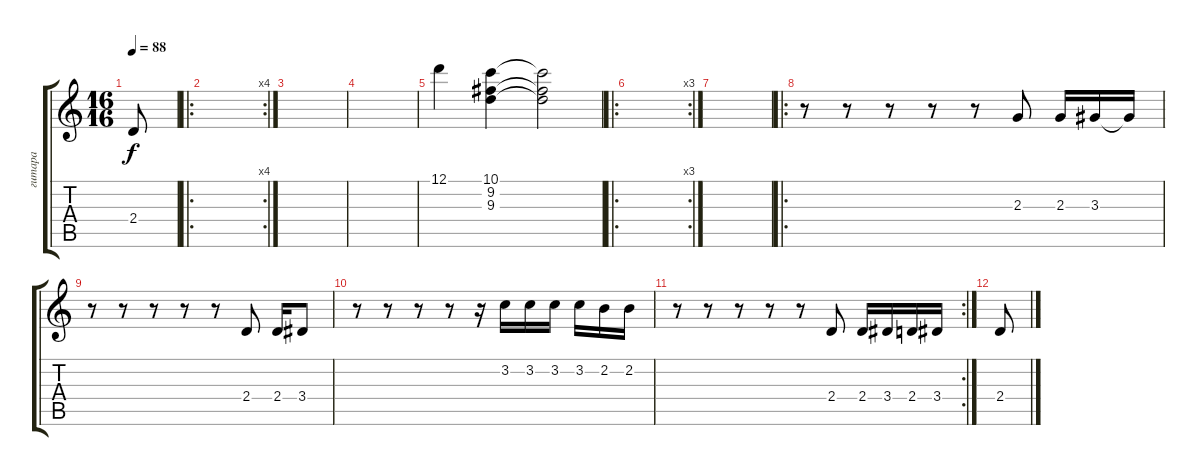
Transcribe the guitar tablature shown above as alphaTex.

\track ("гитара" "гитара") {instrument distortionguitar}
\staff {score tabs}
\tuning (D4 A3 F3 C3 G2 C2) {hide}
\ts (16 16)
\tempo 88
\clef g2
\ks c
2.4.8{dy f} |
\ro
\rc 4
|
|
|
12.1.4 (10.1 9.2 9.3).4 (10.1{t} 9.2{t} 9.3{t}).2 |
\ro
\rc 3
|
|
\ro
r.8 r.8 r.8 r.8 r.8 2.3.8{volume 13} 2.3.16 3.3.16 3.3{t}.16 |
r.8 r.8 r.8 r.8 r.8 2.4.8 2.4.16 3.4.8 |
r.8 r.8 r.8 r.8 r.16 3.2.16 3.2.16 3.2.16 3.2.16 2.2.16 2.2.16 |
\rc 2
r.8 r.8 r.8 r.8 r.8 2.4.8 2.4.16 3.4.16 2.4.16 3.4.16 |
2.4.8
